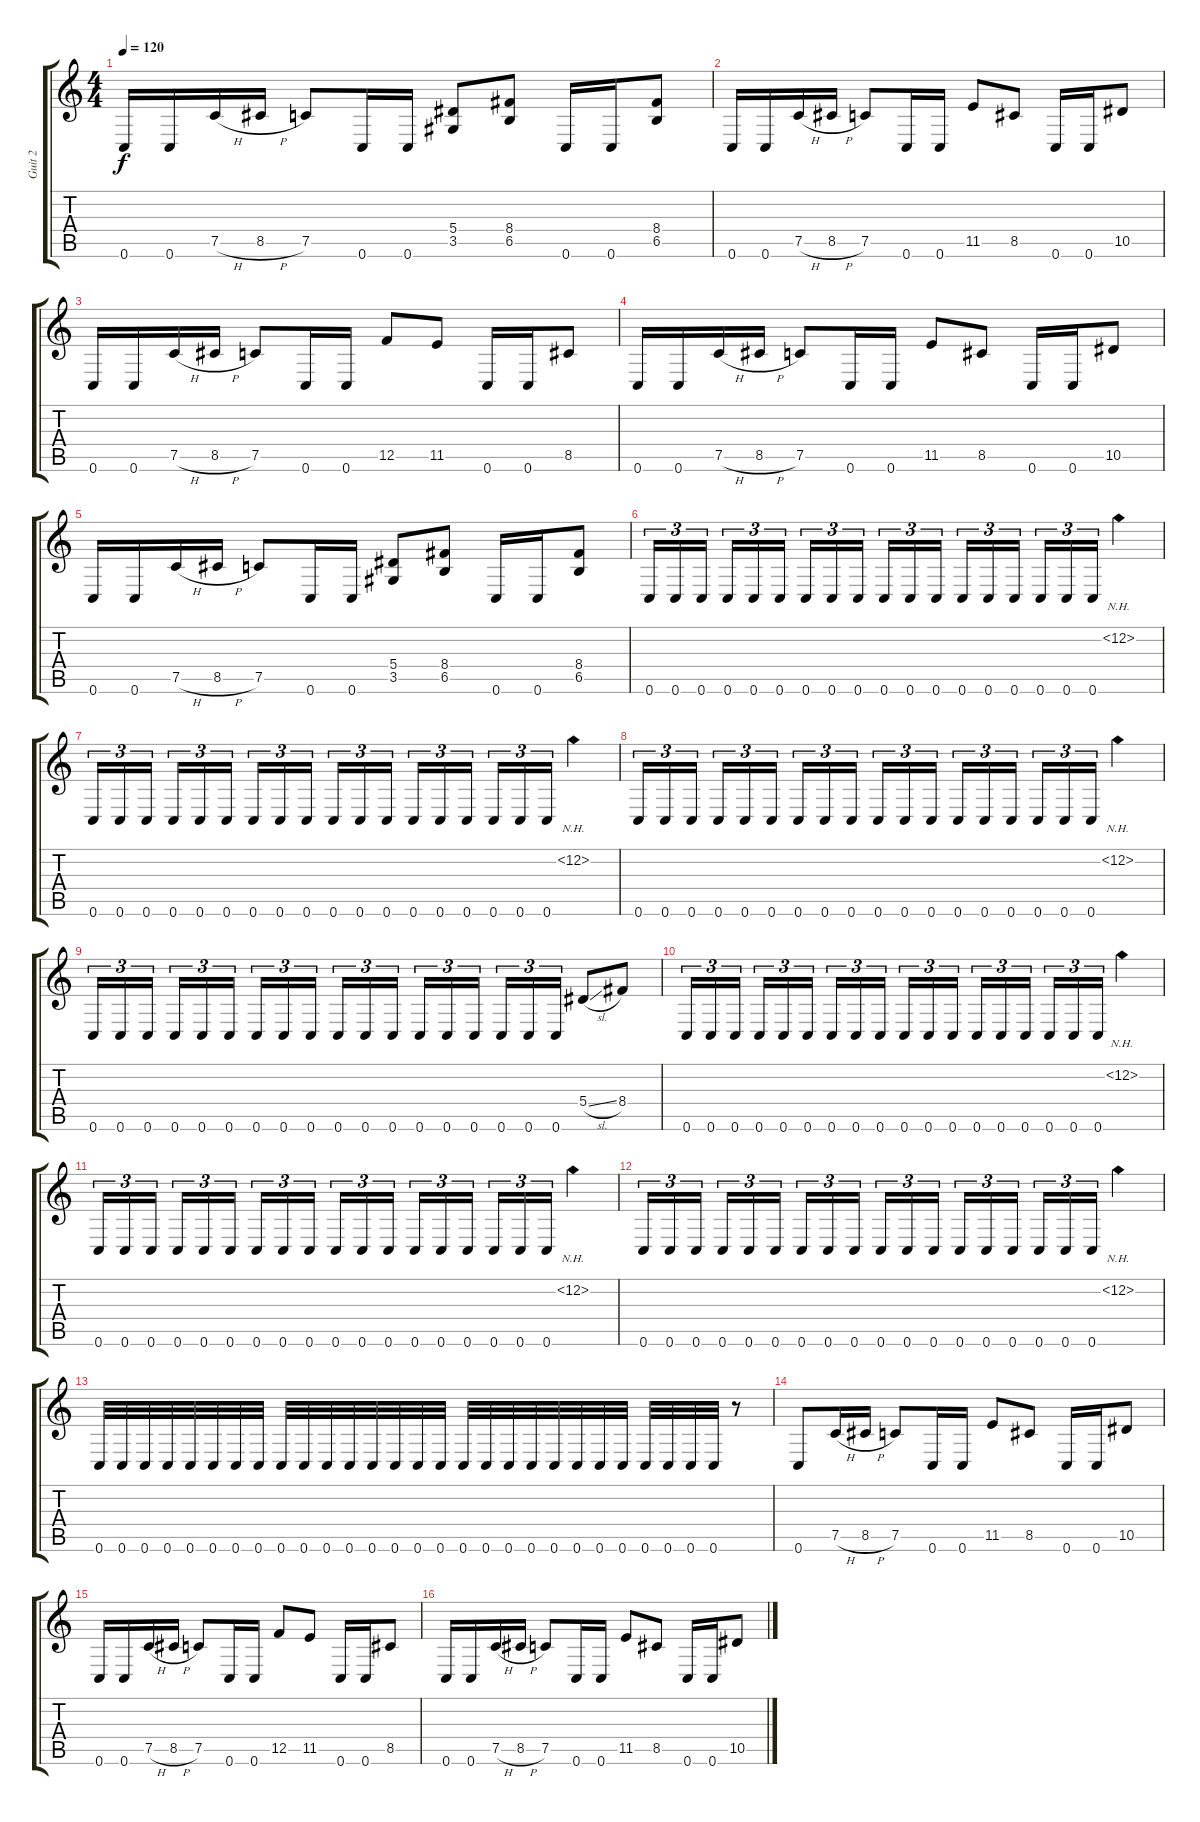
\track ("Guit 2" "Guit 2") {instrument distortionguitar}
\staff {score tabs}
\tuning (C4 G3 Eb3 Bb2 F2 C2) {hide}
\ts (4 4)
\tempo 120
\clef g2
\ks c
0.6.16{dy f} 0.6.16 7.5{h}.16 8.5{h}.16 7.5.8 0.6.16 0.6.16 (5.4 3.5).8 (8.4 6.5).8 0.6.16 0.6.16 (8.4 6.5).8 |
0.6.16 0.6.16 7.5{h}.16 8.5{h}.16 7.5.8 0.6.16 0.6.16 11.5.8 8.5.8 0.6.16 0.6.16 10.5.8 |
0.6.16 0.6.16 7.5{h}.16 8.5{h}.16 7.5.8 0.6.16 0.6.16 12.5.8 11.5.8 0.6.16 0.6.16 8.5.8 |
0.6.16 0.6.16 7.5{h}.16 8.5{h}.16 7.5.8 0.6.16 0.6.16 11.5.8 8.5.8 0.6.16 0.6.16 10.5.8 |
0.6.16 0.6.16 7.5{h}.16 8.5{h}.16 7.5.8 0.6.16 0.6.16 (5.4 3.5).8 (8.4 6.5).8 0.6.16 0.6.16 (8.4 6.5).8 |
0.6.16{tu (3 2)} 0.6.16{tu (3 2)} 0.6.16{tu (3 2)} 0.6.16{tu (3 2)} 0.6.16{tu (3 2)} 0.6.16{tu (3 2)} 0.6.16{tu (3 2)} 0.6.16{tu (3 2)} 0.6.16{tu (3 2)} 0.6.16{tu (3 2)} 0.6.16{tu (3 2)} 0.6.16{tu (3 2)} 0.6.16{tu (3 2)} 0.6.16{tu (3 2)} 0.6.16{tu (3 2)} 0.6.16{tu (3 2)} 0.6.16{tu (3 2)} 0.6.16{tu (3 2)} 12.2{nh}.4 |
0.6.16{tu (3 2)} 0.6.16{tu (3 2)} 0.6.16{tu (3 2)} 0.6.16{tu (3 2)} 0.6.16{tu (3 2)} 0.6.16{tu (3 2)} 0.6.16{tu (3 2)} 0.6.16{tu (3 2)} 0.6.16{tu (3 2)} 0.6.16{tu (3 2)} 0.6.16{tu (3 2)} 0.6.16{tu (3 2)} 0.6.16{tu (3 2)} 0.6.16{tu (3 2)} 0.6.16{tu (3 2)} 0.6.16{tu (3 2)} 0.6.16{tu (3 2)} 0.6.16{tu (3 2)} 12.2{nh}.4 |
0.6.16{tu (3 2)} 0.6.16{tu (3 2)} 0.6.16{tu (3 2)} 0.6.16{tu (3 2)} 0.6.16{tu (3 2)} 0.6.16{tu (3 2)} 0.6.16{tu (3 2)} 0.6.16{tu (3 2)} 0.6.16{tu (3 2)} 0.6.16{tu (3 2)} 0.6.16{tu (3 2)} 0.6.16{tu (3 2)} 0.6.16{tu (3 2)} 0.6.16{tu (3 2)} 0.6.16{tu (3 2)} 0.6.16{tu (3 2)} 0.6.16{tu (3 2)} 0.6.16{tu (3 2)} 12.2{nh}.4 |
0.6.16{tu (3 2)} 0.6.16{tu (3 2)} 0.6.16{tu (3 2)} 0.6.16{tu (3 2)} 0.6.16{tu (3 2)} 0.6.16{tu (3 2)} 0.6.16{tu (3 2)} 0.6.16{tu (3 2)} 0.6.16{tu (3 2)} 0.6.16{tu (3 2)} 0.6.16{tu (3 2)} 0.6.16{tu (3 2)} 0.6.16{tu (3 2)} 0.6.16{tu (3 2)} 0.6.16{tu (3 2)} 0.6.16{tu (3 2)} 0.6.16{tu (3 2)} 0.6.16{tu (3 2)} 5.4{sl}.8 8.4.8 |
0.6.16{tu (3 2)} 0.6.16{tu (3 2)} 0.6.16{tu (3 2)} 0.6.16{tu (3 2)} 0.6.16{tu (3 2)} 0.6.16{tu (3 2)} 0.6.16{tu (3 2)} 0.6.16{tu (3 2)} 0.6.16{tu (3 2)} 0.6.16{tu (3 2)} 0.6.16{tu (3 2)} 0.6.16{tu (3 2)} 0.6.16{tu (3 2)} 0.6.16{tu (3 2)} 0.6.16{tu (3 2)} 0.6.16{tu (3 2)} 0.6.16{tu (3 2)} 0.6.16{tu (3 2)} 12.2{nh}.4 |
0.6.16{tu (3 2)} 0.6.16{tu (3 2)} 0.6.16{tu (3 2)} 0.6.16{tu (3 2)} 0.6.16{tu (3 2)} 0.6.16{tu (3 2)} 0.6.16{tu (3 2)} 0.6.16{tu (3 2)} 0.6.16{tu (3 2)} 0.6.16{tu (3 2)} 0.6.16{tu (3 2)} 0.6.16{tu (3 2)} 0.6.16{tu (3 2)} 0.6.16{tu (3 2)} 0.6.16{tu (3 2)} 0.6.16{tu (3 2)} 0.6.16{tu (3 2)} 0.6.16{tu (3 2)} 12.2{nh}.4 |
0.6.16{tu (3 2)} 0.6.16{tu (3 2)} 0.6.16{tu (3 2)} 0.6.16{tu (3 2)} 0.6.16{tu (3 2)} 0.6.16{tu (3 2)} 0.6.16{tu (3 2)} 0.6.16{tu (3 2)} 0.6.16{tu (3 2)} 0.6.16{tu (3 2)} 0.6.16{tu (3 2)} 0.6.16{tu (3 2)} 0.6.16{tu (3 2)} 0.6.16{tu (3 2)} 0.6.16{tu (3 2)} 0.6.16{tu (3 2)} 0.6.16{tu (3 2)} 0.6.16{tu (3 2)} 12.2{nh}.4 |
0.6.32 0.6.32 0.6.32 0.6.32 0.6.32 0.6.32 0.6.32 0.6.32 0.6.32 0.6.32 0.6.32 0.6.32 0.6.32 0.6.32 0.6.32 0.6.32 0.6.32 0.6.32 0.6.32 0.6.32 0.6.32 0.6.32 0.6.32 0.6.32 0.6.32 0.6.32 0.6.32 0.6.32 r.8 |
0.6.8 7.5{h}.16 8.5{h}.16 7.5.8 0.6.16 0.6.16 11.5.8 8.5.8 0.6.16 0.6.16 10.5.8 |
0.6.16 0.6.16 7.5{h}.16 8.5{h}.16 7.5.8 0.6.16 0.6.16 12.5.8 11.5.8 0.6.16 0.6.16 8.5.8 |
0.6.16 0.6.16 7.5{h}.16 8.5{h}.16 7.5.8 0.6.16 0.6.16 11.5.8 8.5.8 0.6.16 0.6.16 10.5.8
